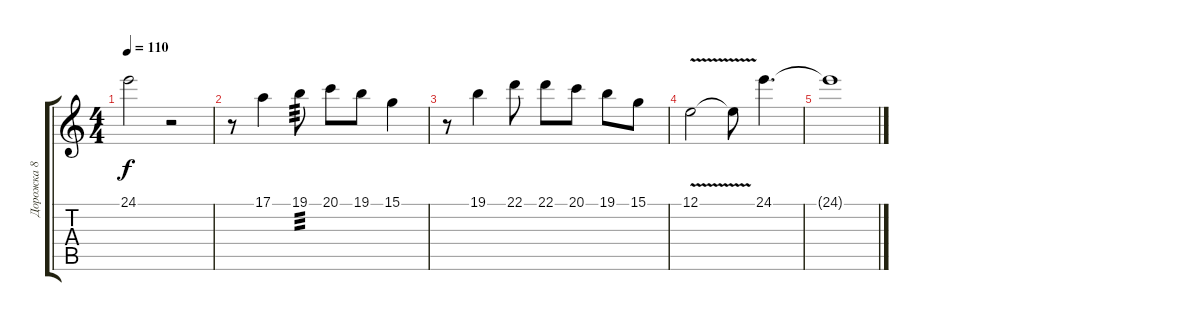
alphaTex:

\track ("Дорожка 8" "Дорожка 8") {instrument panflute}
\staff {score tabs}
\tuning (E4 B3 G3 D3 A2 E2) {hide}
\ts (4 4)
\tempo 110
\clef g2
\ks c
24.1{t}.2{dy f} r.2 |
r.8 17.1.4 19.1.8{tp 3} 20.1.8 19.1.8 15.1.4 |
r.8 19.1.4 22.1.8 22.1.8 20.1.8 19.1.8 15.1.8 |
12.1{v}.2 12.1{t}.8 24.1.4{d} |
24.1{t}.1
